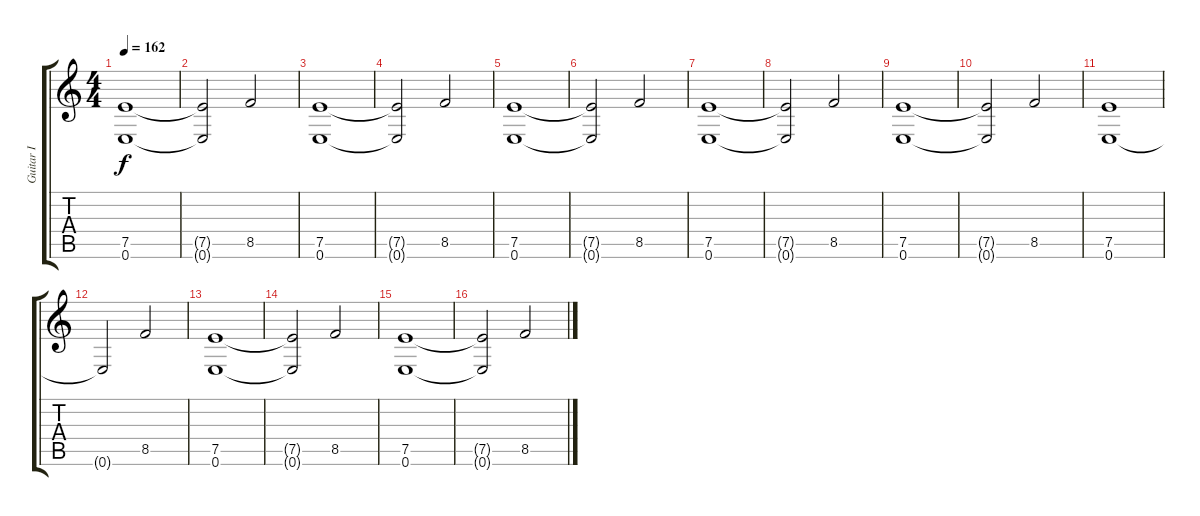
\track ("Guitar I" "Guitar I") {instrument distortionguitar}
\staff {score tabs}
\tuning (E4 B3 G3 D3 A2 E2) {hide}
\ts (4 4)
\tempo 162
\clef g2
\ks c
(7.5 0.6).1{dy f instrument distortionguitar} |
(7.5{t} 0.6{t}).2 8.5.2 |
(7.5 0.6).1 |
(7.5{t} 0.6{t}).2 8.5.2 |
(7.5 0.6).1 |
(7.5{t} 0.6{t}).2 8.5.2 |
(7.5 0.6).1 |
(7.5{t} 0.6{t}).2 8.5.2 |
(7.5 0.6).1 |
(7.5{t} 0.6{t}).2 8.5.2 |
(7.5 0.6).1 |
0.6{t}.2 8.5.2 |
(7.5 0.6).1 |
(7.5{t} 0.6{t}).2 8.5.2 |
(7.5 0.6).1 |
(7.5{t} 0.6{t}).2 8.5.2
